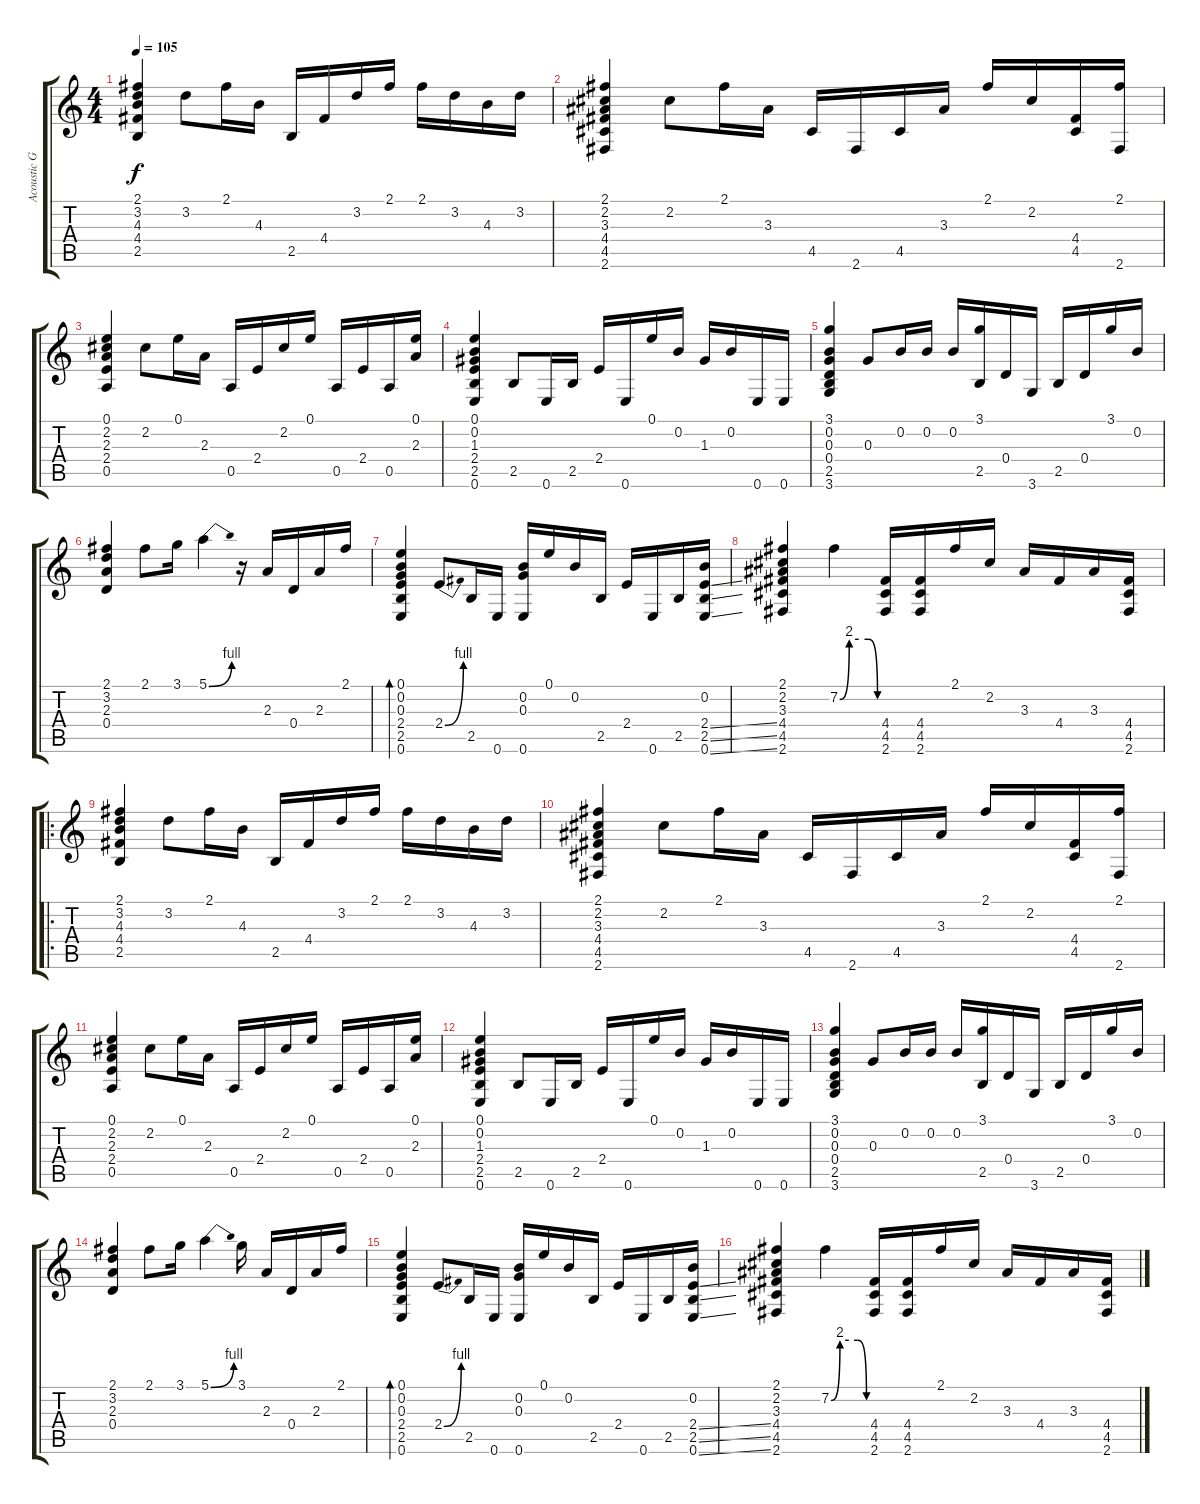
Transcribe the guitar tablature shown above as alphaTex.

\track ("Acoustic Guitar" "Acoustic G") {instrument acousticguitarsteel}
\staff {score tabs}
\tuning (E4 B3 G3 D3 A2 E2) {hide}
\ts (4 4)
\tempo 105
\clef g2
\ks c
(2.1 3.2 4.3 4.4 2.5).4{dy f instrument acousticguitarsteel} 3.2.8 2.1.16 4.3.16 2.5.16 4.4.16 3.2.16 2.1.16 2.1.16 3.2.16 4.3.16 3.2.16 |
(2.1 2.2 3.3 4.4 4.5 2.6).4 2.2.8 2.1.16 3.3.16 4.5.16 2.6.16 4.5.16 3.3.16 2.1.16 2.2.16 (4.4 4.5).16 (2.1 2.6).16 |
(0.1 2.2 2.3 2.4 0.5).4 2.2.8 0.1.16 2.3.16 0.5.16 2.4.16 2.2.16 0.1.16 0.5.16 2.4.16 0.5.16 (0.1 2.3).16 |
(0.1 0.2 1.3 2.4 2.5 0.6).4 2.5.8 0.6.16 2.5.16 2.4.16 0.6.16 0.1.16 0.2.16 1.3.16 0.2.16 0.6.16 0.6.16 |
(3.1 0.2 0.3 0.4 2.5 3.6).4 0.3.8 0.2.16 0.2.16 0.2.16 (3.1 2.5).16 0.4.16 3.6.16 2.5.16 0.4.16 3.1.16 0.2.16 |
(2.1 3.2 2.3 0.4).4 2.1.8 3.1.16 5.1{be (bend 0 0 60 4)}.4 r.16 2.3.16 0.4.16 2.3.16 2.1.16 |
(0.1 0.2 0.3 2.4 2.5 0.6).4{bd 120} 2.4{be (bend 0 0 60 4)}.8 2.5.16 0.6.16 (0.2 0.3 0.6).16 0.1.16 0.2.16 2.5.16 2.4.16 0.6.16 2.5.16 (0.2 2.4{ss} 2.5{ss} 0.6{ss}).16 |
(2.1 2.2 3.3 4.4 4.5 2.6).4 7.2{be (custom 0 0 15 8 30 8 45 8 60 0)}.4 (4.4 4.5 2.6).16 (4.4 4.5 2.6).16 2.1.16 2.2.16 3.3.16 4.4.16 3.3.16 (4.4 4.5 2.6).16 |
\ro
(2.1 3.2 4.3 4.4 2.5).4 3.2.8 2.1.16 4.3.16 2.5.16 4.4.16 3.2.16 2.1.16 2.1.16 3.2.16 4.3.16 3.2.16 |
(2.1 2.2 3.3 4.4 4.5 2.6).4 2.2.8 2.1.16 3.3.16 4.5.16 2.6.16 4.5.16 3.3.16 2.1.16 2.2.16 (4.4 4.5).16 (2.1 2.6).16 |
(0.1 2.2 2.3 2.4 0.5).4 2.2.8 0.1.16 2.3.16 0.5.16 2.4.16 2.2.16 0.1.16 0.5.16 2.4.16 0.5.16 (0.1 2.3).16 |
(0.1 0.2 1.3 2.4 2.5 0.6).4 2.5.8 0.6.16 2.5.16 2.4.16 0.6.16 0.1.16 0.2.16 1.3.16 0.2.16 0.6.16 0.6.16 |
(3.1 0.2 0.3 0.4 2.5 3.6).4 0.3.8 0.2.16 0.2.16 0.2.16 (3.1 2.5).16 0.4.16 3.6.16 2.5.16 0.4.16 3.1.16 0.2.16 |
(2.1 3.2 2.3 0.4).4 2.1.8 3.1.16 5.1{be (bend 0 0 60 4)}.4 3.1.16 2.3.16 0.4.16 2.3.16 2.1.16 |
(0.1 0.2 0.3 2.4 2.5 0.6).4{bd 120} 2.4{be (bend 0 0 60 4)}.8 2.5.16 0.6.16 (0.2 0.3 0.6).16 0.1.16 0.2.16 2.5.16 2.4.16 0.6.16 2.5.16 (0.2 2.4{ss} 2.5{ss} 0.6{ss}).16 |
(2.1 2.2 3.3 4.4 4.5 2.6).4 7.2{be (custom 0 0 15 8 30 8 45 8 60 0)}.4 (4.4 4.5 2.6).16 (4.4 4.5 2.6).16 2.1.16 2.2.16 3.3.16 4.4.16 3.3.16 (4.4 4.5 2.6).16
